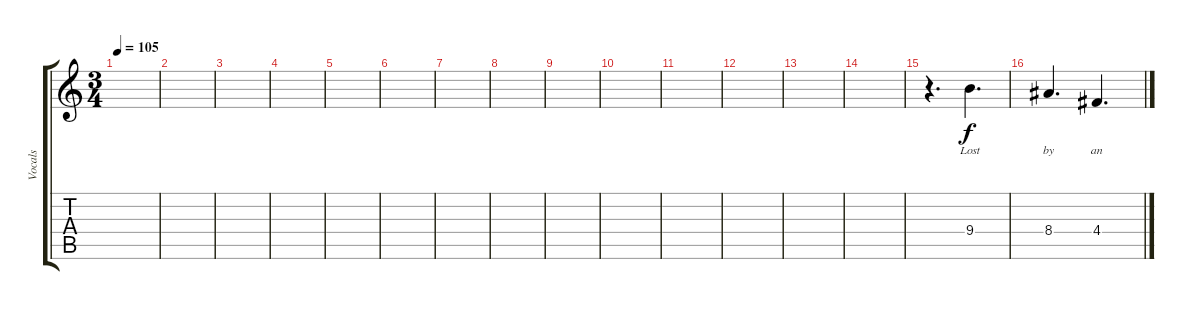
\track ("Vocals" "Vocals") {instrument contrabass}
\staff {score tabs}
\tuning (E4 B3 G3 D3 A2 E2) {hide}
\ts (3 4)
\tempo 105
\clef g2
\ks c
|
|
|
|
|
|
|
|
|
|
|
|
|
|
r.4{d} 9.4.4{d lyrics (0 "Lost") lyrics (1 "") lyrics (2 "") lyrics (3 "") lyrics (4 "")} |
8.4.4{d lyrics (0 "by") lyrics (1 "") lyrics (2 "") lyrics (3 "") lyrics (4 "")} 4.4.4{d lyrics (0 "an") lyrics (1 "") lyrics (2 "") lyrics (3 "") lyrics (4 "")}
